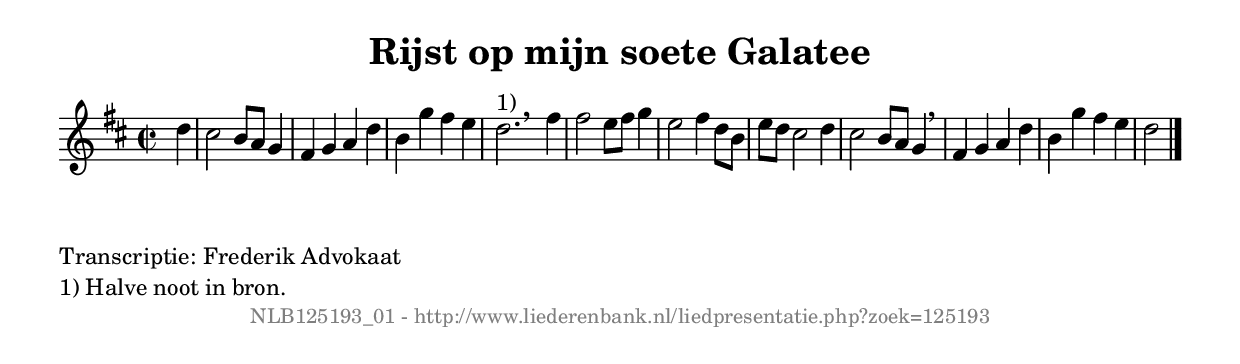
%
% produced by wce2krn 1.64 (7 June 2014)
%
\version"2.16"
#(append! paper-alist '(("long" . (cons (* 210 mm) (* 2000 mm)))))
#(set-default-paper-size "long")
sb = {\breathe}
mBreak = {\breathe }
bBreak = {\breathe }
x = {\once\override NoteHead #'style = #'cross }
gl=\glissando
itime={\override Staff.TimeSignature #'stencil = ##f }
ficta = {\once\set suggestAccidentals = ##t}
fine = {\once\override Score.RehearsalMark #'self-alignment-X = #1 \mark \markup {\italic{Fine}}}
dc = {\once\override Score.RehearsalMark #'self-alignment-X = #1 \mark \markup {\italic{D.C.}}}
dcf = {\once\override Score.RehearsalMark #'self-alignment-X = #1 \mark \markup {\italic{D.C. al Fine}}}
dcc = {\once\override Score.RehearsalMark #'self-alignment-X = #1 \mark \markup {\italic{D.C. al Coda}}}
ds = {\once\override Score.RehearsalMark #'self-alignment-X = #1 \mark \markup {\italic{D.S.}}}
dsf = {\once\override Score.RehearsalMark #'self-alignment-X = #1 \mark \markup {\italic{D.S. al Fine}}}
dsc = {\once\override Score.RehearsalMark #'self-alignment-X = #1 \mark \markup {\italic{D.S. al Coda}}}
pv = {\set Score.repeatCommands = #'((volta "1"))}
sv = {\set Score.repeatCommands = #'((volta "2"))}
tv = {\set Score.repeatCommands = #'((volta "3"))}
qv = {\set Score.repeatCommands = #'((volta "4"))}
xv = {\set Score.repeatCommands = #'((volta #f))}
\header{ tagline = ""
title = "Rijst op mijn soete Galatee"
}
\score {{
\key d \major
\relative g'
{
\set melismaBusyProperties = #'()
\partial 32*8
\time 2/2
\tempo 4=120
\override Score.MetronomeMark #'transparent = ##t
\override Score.RehearsalMark #'break-visibility = #(vector #t #t #f)
d'4 | cis2 b8 a g4 fis g a d b g' fis e d2.^"1)" \bar ":|" \bBreak
fis4 | fis2 e8 fis g4 e2 fis4 d8 b e d cis2 d4 cis2 b8 a g4 \sb fis g a d b g' fis e d2 \bar "|."
 }}
 \midi { }
 \layout {
            indent = 0.0\cm
}
}
\markup { \wordwrap-string #" 
Transcriptie: Frederik Advokaat

1) Halve noot in bron.
"}
\markup { \vspace #0 } \markup { \with-color #grey \fill-line { \center-column { \smaller "NLB125193_01 - http://www.liederenbank.nl/liedpresentatie.php?zoek=125193" } } }
